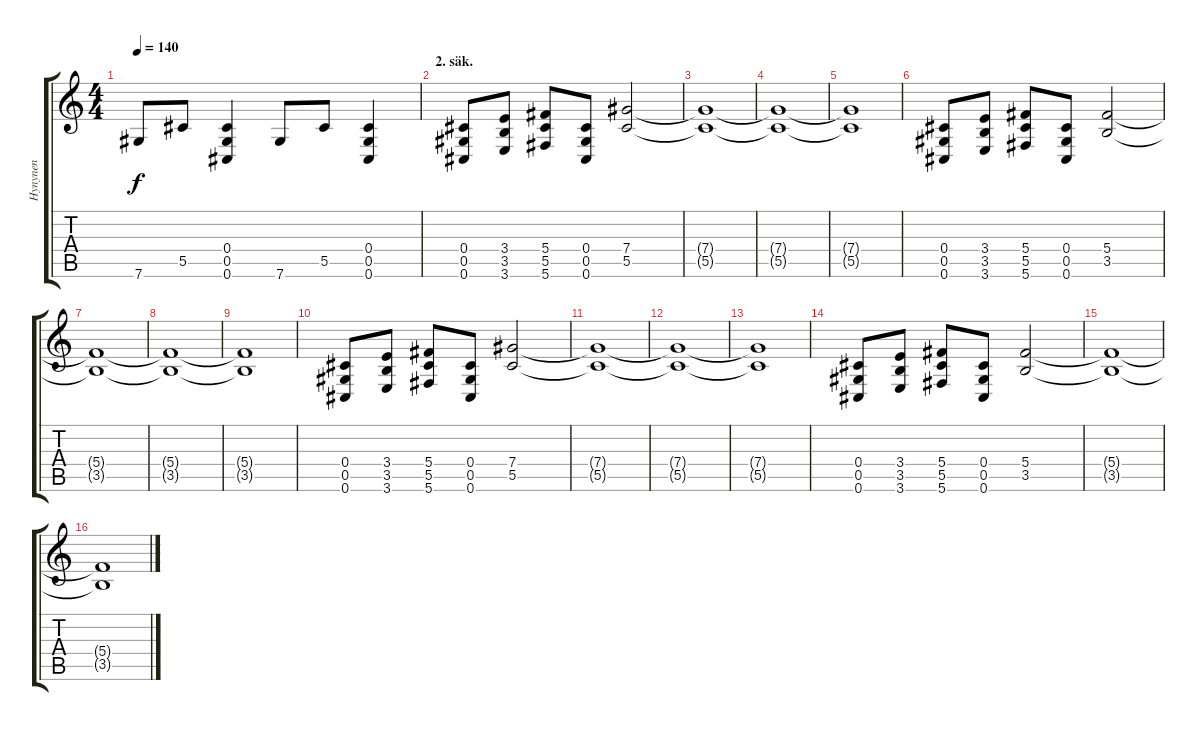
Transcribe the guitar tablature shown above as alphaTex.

\track ("Hynynen" "Hynynen") {instrument distortionguitar}
\staff {score tabs}
\tuning (Eb4 Bb3 Gb3 Db3 Ab2 Db2) {hide}
\ts (4 4)
\tempo 140
\clef g2
\ks c
7.6.8{dy f} 5.5.8 (0.4 0.5 0.6).4 7.6.8 5.5.8 (0.4 0.5 0.6).4 |
\section ("" "2. säk.")
(0.4 0.5 0.6).8 (3.4 3.5 3.6).8 (5.4 5.5 5.6).8 (0.4 0.5 0.6).8 (7.4 5.5).2{volume 7} |
(7.4{t} 5.5{t}).1 |
(7.4{t} 5.5{t}).1 |
(7.4{t} 5.5{t}).1 |
(0.4 0.5 0.6).8{volume 13} (3.4 3.5 3.6).8 (5.4 5.5 5.6).8 (0.4 0.5 0.6).8 (5.4 3.5).2{volume 7} |
(5.4{t} 3.5{t}).1 |
(5.4{t} 3.5{t}).1 |
(5.4{t} 3.5{t}).1 |
(0.4 0.5 0.6).8{volume 13} (3.4 3.5 3.6).8 (5.4 5.5 5.6).8 (0.4 0.5 0.6).8 (7.4 5.5).2{volume 7} |
(7.4{t} 5.5{t}).1 |
(7.4{t} 5.5{t}).1 |
(7.4{t} 5.5{t}).1 |
(0.4 0.5 0.6).8{volume 13} (3.4 3.5 3.6).8 (5.4 5.5 5.6).8 (0.4 0.5 0.6).8 (5.4 3.5).2{volume 7} |
(5.4{t} 3.5{t}).1 |
(5.4{t} 3.5{t}).1
